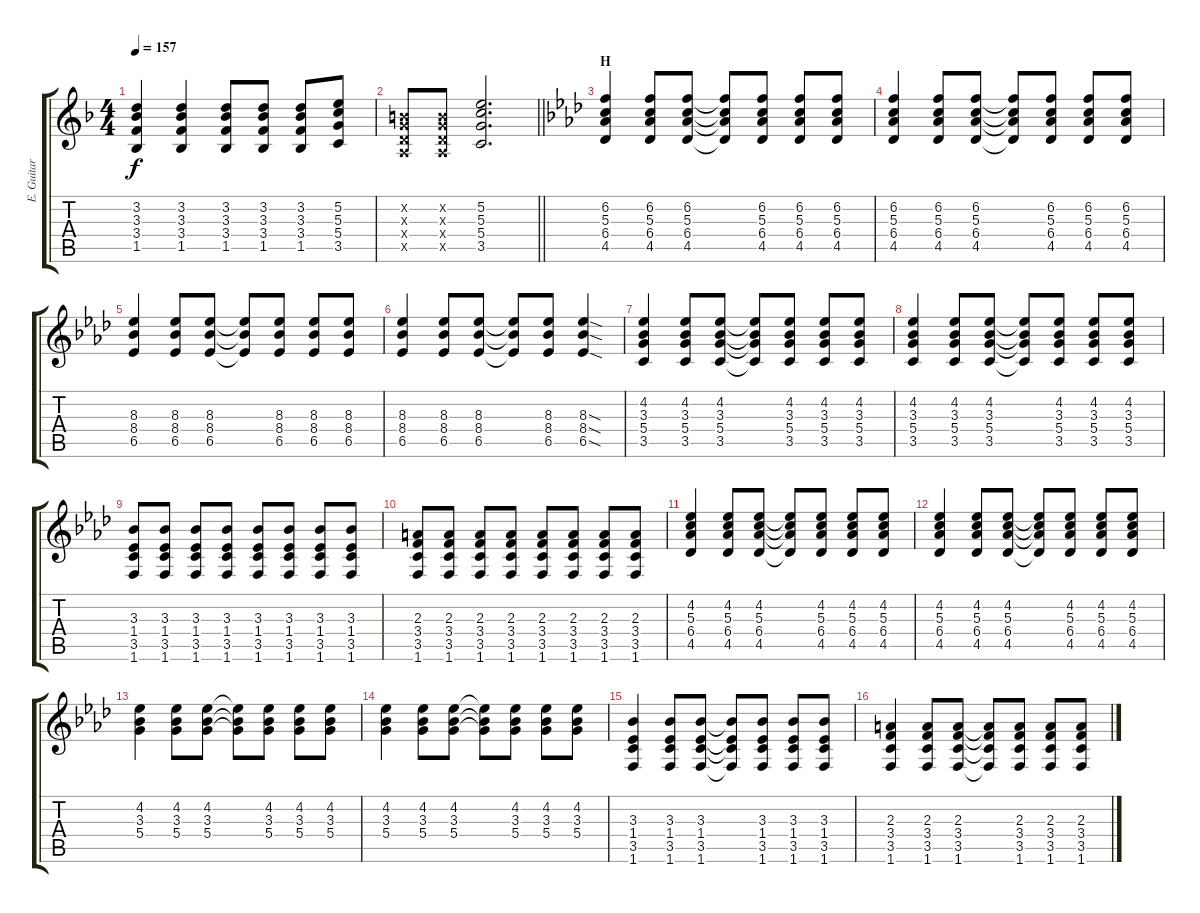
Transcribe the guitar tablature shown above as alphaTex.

\track ("E. Guitar II" "E. Guitar ") {instrument overdrivenguitar}
\staff {score tabs}
\tuning (E4 B3 G3 D3 A2 E2) {hide}
\ts (4 4)
\tempo 157
\clef g2
\ks f
(3.2 3.3 3.4 1.5).4{dy f} (3.2 3.3 3.4 1.5).4 (3.2 3.3 3.4 1.5).8 (3.2 3.3 3.4 1.5).8 (3.2 3.3 3.4 1.5).8 (5.2 5.3 5.4 3.5).8 |
\barLineRight lightlight
(0.2{x} 0.3{x} 0.4{x} 0.5{x}).8 (0.2{x} 0.3{x} 0.4{x} 0.5{x}).8 (5.2 5.3 5.4 3.5).2{d} |
\section ("" "H")
\ks ab
(6.2 5.3 6.4 4.5).4 (6.2 5.3 6.4 4.5).8 (6.2 5.3 6.4 4.5).8 (6.2{t} 5.3{t} 6.4{t} 4.5{t}).8 (6.2 5.3 6.4 4.5).8 (6.2 5.3 6.4 4.5).8 (6.2 5.3 6.4 4.5).8 |
(6.2 5.3 6.4 4.5).4 (6.2 5.3 6.4 4.5).8 (6.2 5.3 6.4 4.5).8 (6.2{t} 5.3{t} 6.4{t} 4.5{t}).8 (6.2 5.3 6.4 4.5).8 (6.2 5.3 6.4 4.5).8 (6.2 5.3 6.4 4.5).8 |
(8.3 8.4 6.5).4 (8.3 8.4 6.5).8 (8.3 8.4 6.5).8 (8.3{t} 8.4{t} 6.5{t}).8 (8.3 8.4 6.5).8 (8.3 8.4 6.5).8 (8.3 8.4 6.5).8 |
(8.3 8.4 6.5).4 (8.3 8.4 6.5).8 (8.3 8.4 6.5).8 (8.3{t} 8.4{t} 6.5{t}).8 (8.3 8.4 6.5).8 (8.3{sod} 8.4{sod} 6.5{sod}).4 |
(4.2 3.3 5.4 3.5).4 (4.2 3.3 5.4 3.5).8 (4.2 3.3 5.4 3.5).8 (4.2{t} 3.3{t} 5.4{t} 3.5{t}).8 (4.2 3.3 5.4 3.5).8 (4.2 3.3 5.4 3.5).8 (4.2 3.3 5.4 3.5).8 |
(4.2 3.3 5.4 3.5).4 (4.2 3.3 5.4 3.5).8 (4.2 3.3 5.4 3.5).8 (4.2{t} 3.3{t} 5.4{t} 3.5{t}).8 (4.2 3.3 5.4 3.5).8 (4.2 3.3 5.4 3.5).8 (4.2 3.3 5.4 3.5).8 |
(3.3 1.4 3.5 1.6).8 (3.3 1.4 3.5 1.6).8 (3.3 1.4 3.5 1.6).8 (3.3 1.4 3.5 1.6).8 (3.3 1.4 3.5 1.6).8 (3.3 1.4 3.5 1.6).8 (3.3 1.4 3.5 1.6).8 (3.3 1.4 3.5 1.6).8 |
(2.3 3.4 3.5 1.6).8 (2.3 3.4 3.5 1.6).8 (2.3 3.4 3.5 1.6).8 (2.3 3.4 3.5 1.6).8 (2.3 3.4 3.5 1.6).8 (2.3 3.4 3.5 1.6).8 (2.3 3.4 3.5 1.6).8 (2.3 3.4 3.5 1.6).8 |
(4.2 5.3 6.4 4.5).4 (4.2 5.3 6.4 4.5).8 (4.2 5.3 6.4 4.5).8 (4.2{t} 5.3{t} 6.4{t} 4.5{t}).8 (4.2 5.3 6.4 4.5).8 (4.2 5.3 6.4 4.5).8 (4.2 5.3 6.4 4.5).8 |
(4.2 5.3 6.4 4.5).4 (4.2 5.3 6.4 4.5).8 (4.2 5.3 6.4 4.5).8 (4.2{t} 5.3{t} 6.4{t} 4.5{t}).8 (4.2 5.3 6.4 4.5).8 (4.2 5.3 6.4 4.5).8 (4.2 5.3 6.4 4.5).8 |
(4.2 3.3 5.4).4 (4.2 3.3 5.4).8 (4.2 3.3 5.4).8 (4.2{t} 3.3{t} 5.4{t}).8 (4.2 3.3 5.4).8 (4.2 3.3 5.4).8 (4.2 3.3 5.4).8 |
(4.2 3.3 5.4).4 (4.2 3.3 5.4).8 (4.2 3.3 5.4).8 (4.2{t} 3.3{t} 5.4{t}).8 (4.2 3.3 5.4).8 (4.2 3.3 5.4).8 (4.2 3.3 5.4).8 |
(3.3 1.4 3.5 1.6).4 (3.3 1.4 3.5 1.6).8 (3.3 1.4 3.5 1.6).8 (3.3{t} 1.4{t} 3.5{t} 1.6{t}).8 (3.3 1.4 3.5 1.6).8 (3.3 1.4 3.5 1.6).8 (3.3 1.4 3.5 1.6).8 |
(2.3 3.4 3.5 1.6).4 (2.3 3.4 3.5 1.6).8 (2.3 3.4 3.5 1.6).8 (2.3{t} 3.4{t} 3.5{t} 1.6{t}).8 (2.3 3.4 3.5 1.6).8 (2.3 3.4 3.5 1.6).8 (2.3 3.4 3.5 1.6).8
